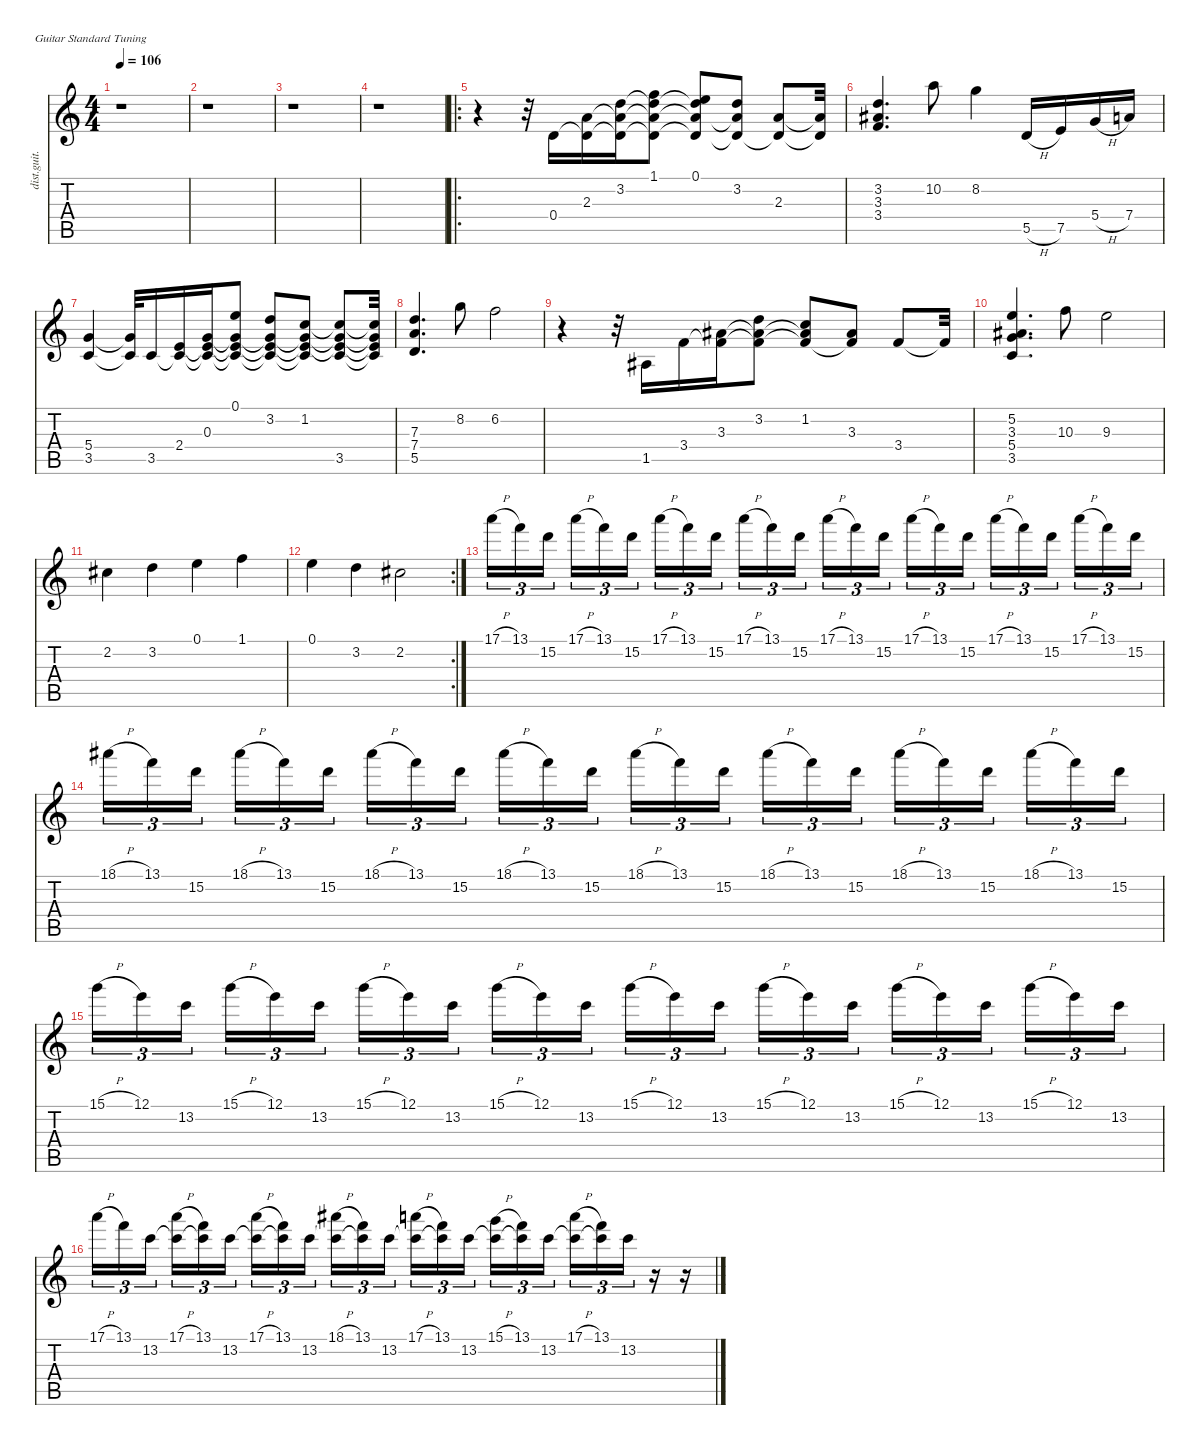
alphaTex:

\defaultSystemsLayout 4
\hideDynamics
\bracketExtendMode nobrackets
\track ("Randy Rhoads (Solo)" "dist.guit.") {solo instrument distortionguitar}
\staff {score tabs}
\tuning (E4 B3 G3 D3 A2 E2)
\ts (4 4)
\tempo 106
\clef g2
\ks c
r.1{dy f beam Down} |
r.1{beam Down} |
r.1{beam Down} |
r.1{beam Down} |
\ro
r.4{beam Down} r.32{beam Down} 0.4.16{beam Up} (2.3 0.4{t}).16{beam Up} (3.2 2.3{t} 0.4{t}).16{beam Up} (1.1 3.2{t} 2.3{t} 0.4{t}).8{beam Up} (0.1 3.2{t} 2.3{t} 0.4{t}).8{beam Up} (3.2 2.3{t} 0.4{t}).8{beam Up} (2.3 0.4{t}).8{beam Up} (2.3{t} 0.4{t}).32{beam Up} |
(3.2 3.3{acc #} 3.4).4{d beam Up} 10.2.8{beam Down} 8.2.4{beam Down} 5.5{h}.16{beam Up} 7.5.16{beam Up} 5.4{h}.16{beam Up} 7.4.16{beam Up} |
(5.4 3.5).4{beam Up} (5.4{t} 3.5{t}).32{beam Up} 3.5.16{beam Up} (2.4 3.5{t}).16{beam Up} (0.3 2.4{t} 3.5{t}).16{beam Up} (0.1 2.4{t} 3.5{t} 0.3{t}).8{beam Up} (3.2 2.4{t} 3.5{t} 0.3{t}).8{beam Up} (1.2 2.4{t} 3.5{t} 0.3{t}).8{beam Up} (2.4{t} 3.5 1.2{t} 0.3{t}).8{beam Up} (1.2{t} 0.3{t} 2.4{t} 3.5{t}).32{beam Up} |
(7.3 7.4 5.5).4{d beam Up} 8.2.8{beam Down} 6.2.2{beam Down} |
r.4{beam Down} r.32{beam Down} 1.5{acc #}.16{beam Up} 3.4.16{beam Up} (3.3{acc #} 3.4{t}).16{beam Up} (3.2 3.3{t acc #} 3.4{t}).8{beam Up} (1.2 3.3{t acc #} 3.4{t}).8{beam Up} (3.3{acc #} 3.4{t}).8{beam Up} 3.4.8{beam Up} 3.4{t}.32{beam Up} |
(5.2 3.3{acc #} 5.4 3.5).4{d beam Up} 10.3.8{beam Down} 9.3.2{beam Down} |
2.2{acc #}.4{beam Down} 3.2.4{beam Down} 0.1.4{beam Down} 1.1.4{beam Down} |
\rc 2
0.1.4{beam Down} 3.2.4{beam Down} 2.2{acc #}.2{beam Down} |
17.1{h}.16{tu (3 2) beam Down} 13.1.16{tu (3 2) beam Down} 15.2.16{tu (3 2) beam Down} 17.1{h}.16{tu (3 2) beam Down} 13.1.16{tu (3 2) beam Down} 15.2.16{tu (3 2) beam Down} 17.1{h}.16{tu (3 2) beam Down} 13.1.16{tu (3 2) beam Down} 15.2.16{tu (3 2) beam Down} 17.1{h}.16{tu (3 2) beam Down} 13.1.16{tu (3 2) beam Down} 15.2.16{tu (3 2) beam Down} 17.1{h}.16{tu (3 2) beam Down} 13.1.16{tu (3 2) beam Down} 15.2.16{tu (3 2) beam Down} 17.1{h}.16{tu (3 2) beam Down} 13.1.16{tu (3 2) beam Down} 15.2.16{tu (3 2) beam Down} 17.1{h}.16{tu (3 2) beam Down} 13.1.16{tu (3 2) beam Down} 15.2.16{tu (3 2) beam Down} 17.1{h}.16{tu (3 2) beam Down} 13.1.16{tu (3 2) beam Down} 15.2.16{tu (3 2) beam Down} |
18.1{h acc #}.16{tu (3 2) beam Down} 13.1.16{tu (3 2) beam Down} 15.2.16{tu (3 2) beam Down} 18.1{h acc #}.16{tu (3 2) beam Down} 13.1.16{tu (3 2) beam Down} 15.2.16{tu (3 2) beam Down} 18.1{h acc #}.16{tu (3 2) beam Down} 13.1.16{tu (3 2) beam Down} 15.2.16{tu (3 2) beam Down} 18.1{h acc #}.16{tu (3 2) beam Down} 13.1.16{tu (3 2) beam Down} 15.2.16{tu (3 2) beam Down} 18.1{h acc #}.16{tu (3 2) beam Down} 13.1.16{tu (3 2) beam Down} 15.2.16{tu (3 2) beam Down} 18.1{h acc #}.16{tu (3 2) beam Down} 13.1.16{tu (3 2) beam Down} 15.2.16{tu (3 2) beam Down} 18.1{h acc #}.16{tu (3 2) beam Down} 13.1.16{tu (3 2) beam Down} 15.2.16{tu (3 2) beam Down} 18.1{h acc #}.16{tu (3 2) beam Down} 13.1.16{tu (3 2) beam Down} 15.2.16{tu (3 2) beam Down} |
15.1{h}.16{tu (3 2) beam Down} 12.1.16{tu (3 2) beam Down} 13.2.16{tu (3 2) beam Down} 15.1{h}.16{tu (3 2) beam Down} 12.1.16{tu (3 2) beam Down} 13.2.16{tu (3 2) beam Down} 15.1{h}.16{tu (3 2) beam Down} 12.1.16{tu (3 2) beam Down} 13.2.16{tu (3 2) beam Down} 15.1{h}.16{tu (3 2) beam Down} 12.1.16{tu (3 2) beam Down} 13.2.16{tu (3 2) beam Down} 15.1{h}.16{tu (3 2) beam Down} 12.1.16{tu (3 2) beam Down} 13.2.16{tu (3 2) beam Down} 15.1{h}.16{tu (3 2) beam Down} 12.1.16{tu (3 2) beam Down} 13.2.16{tu (3 2) beam Down} 15.1{h}.16{tu (3 2) beam Down} 12.1.16{tu (3 2) beam Down} 13.2.16{tu (3 2) beam Down} 15.1{h}.16{tu (3 2) beam Down} 12.1.16{tu (3 2) beam Down} 13.2.16{tu (3 2) beam Down} |
17.1{h}.16{tu (3 2) beam Down} 13.1.16{tu (3 2) beam Down} 13.2.16{tu (3 2) beam Down} (17.1{h} 13.2{t}).16{tu (3 2) beam Down} (13.1 13.2{t}).16{tu (3 2) beam Down} 13.2.16{tu (3 2) beam Down} (17.1{h} 13.2{t}).16{tu (3 2) beam Down} (13.1 13.2{t}).16{tu (3 2) beam Down} 13.2.16{tu (3 2) beam Down} (18.1{h acc #} 13.2{t}).16{tu (3 2) beam Down} (13.1 13.2{t}).16{tu (3 2) beam Down} 13.2.16{tu (3 2) beam Down} (17.1{h} 13.2{t}).16{tu (3 2) beam Down} (13.1 13.2{t}).16{tu (3 2) beam Down} 13.2.16{tu (3 2) beam Down} (15.1{h} 13.2{t}).16{tu (3 2) beam Down} (13.1 13.2{t}).16{tu (3 2) beam Down} 13.2.16{tu (3 2) beam Down} (17.1{h} 13.2{t}).16{tu (3 2) beam Down} (13.1 13.2{t}).16{tu (3 2) beam Down} 13.2.16{tu (3 2) beam Down} r.16{beam Down} r.16{beam Down}
